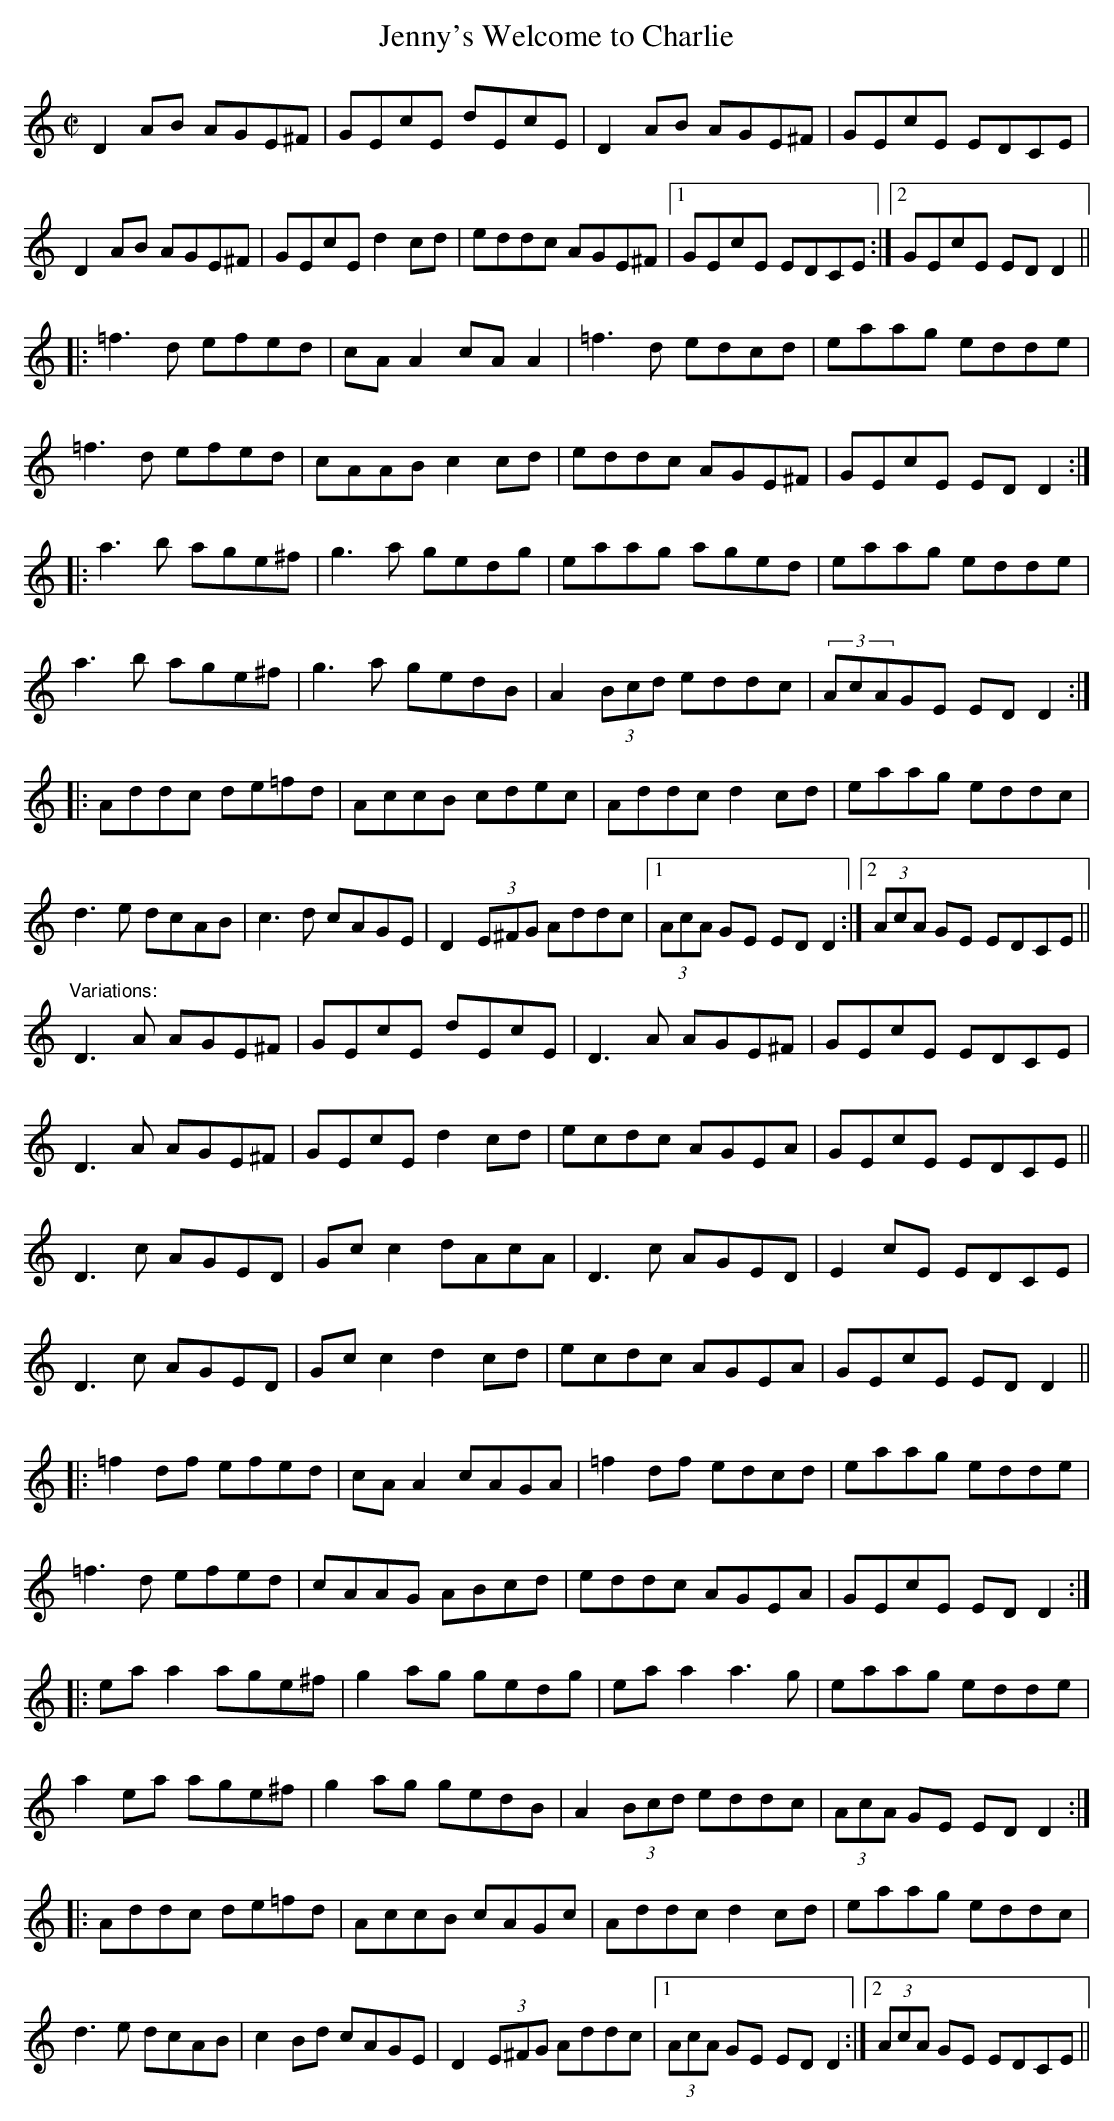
X:1
T:Jenny's Welcome to Charlie
M:C|
K:Ddor
D2AB AGE^F|GEcE dEcE|D2AB AGE^F|GEcE EDCE|
D2AB AGE^F|GEcE d2cd|eddc AGE^F|1 GEcE EDCE:|2 GEcE EDD2||
|:=f3d efed|cAA2 cAA2|=f3d edcd|eaag edde|
=f3d efed|cAAB c2cd|eddc AGE^F|GEcE EDD2:|
|:a3b age^f|g3a gedg|eaag aged|eaag edde|
a3b age^f|g3a gedB|A2 (3Bcd eddc|(3AcAGE EDD2:|
|:Addc de=fd|AccB cdec|Addc d2cd|eaag eddc|
d3e dcAB|c3d cAGE|D2 (3E^FG Addc|1 (3AcA GE EDD2:|2 (3AcA GE EDCE||
"Variations:"
D3A AGE^F|GEcE dEcE|D3A AGE^F|GEcE EDCE|
D3A AGE^F|GEcE d2cd|ecdc AGEA|GEcE EDCE||
D3c AGED|Gcc2 dAcA|D3c AGED|E2cE EDCE|
D3c AGED|Gcc2 d2cd|ecdc AGEA|GEcE EDD2||
|:=f2df efed|cAA2 cAGA|=f2df edcd|eaag edde|
=f3d efed|cAAG ABcd|eddc AGEA|GEcE EDD2:|
|:eaa2 age^f|g2ag gedg|eaa2 a3g|eaag edde|
a2ea age^f|g2ag gedB|A2 (3Bcd eddc|(3AcA GE EDD2:|
|:Addc de=fd|AccB cAGc|Addc d2cd|eaag eddc|
d3e dcAB|c2Bd cAGE|D2 (3E^FG Addc|1 (3AcA GE EDD2:|2 (3AcA GE EDCE||
